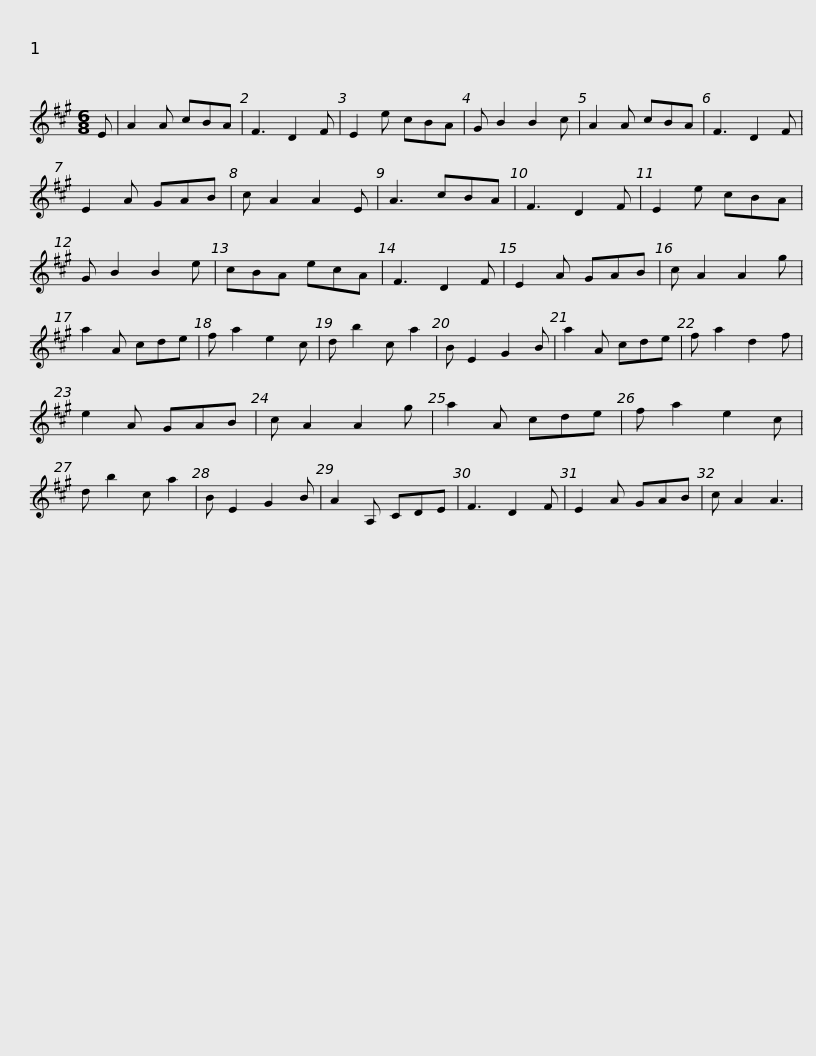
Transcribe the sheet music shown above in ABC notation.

X:1
L:1/8
M:6/8
I:linebreak $
K:A
V:1 treble
V:1
 E | A2 A cBA | F3 D2 F | E2 e cBA | G B2 B2 c | %5
 A2 A cBA | F3 D2 F | E2 A GAB | c A2 A2 E |$ A3 cBA | %10
 F3 D2 F | E2 e cBA | G B2 B2 e | cBA ecA | F3 D2 F | %15
 E2 A GAB | c A2 A2 g | a2 A cde |$ f a2 e2 c | d b2 c a2 | %20
 B E2 G2 B | a2 A cde | f a2 d2 f | e2 A GAB | c A2 A2 g | %25
 a2 A cde | f a2 e2 c |$ d b2 c a2 | B E2 G2 B | A2 A, CDE | %30
 F3 D2 F | E2 A GAB | c A2 A3 | %33
